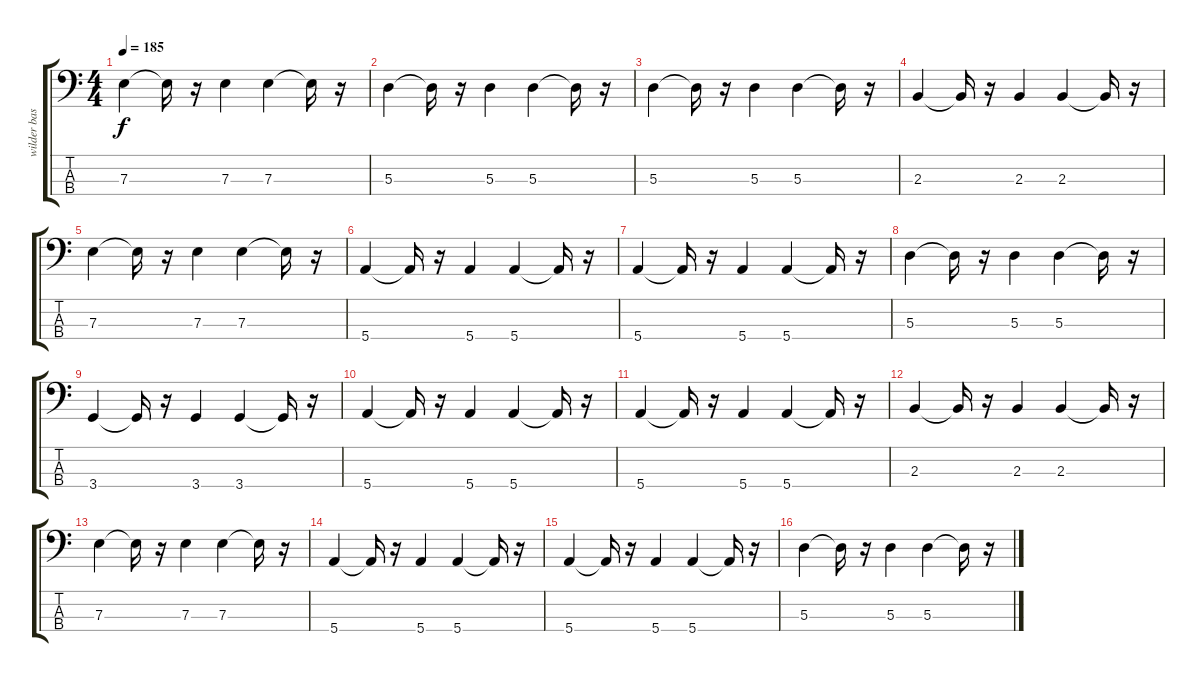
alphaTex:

\track ("wilder bass" "wilder bas") {instrument electricbassfinger}
\staff {score tabs}
\tuning (G2 D2 A1 E1) {hide}
\ts (4 4)
\tempo 185
\clef f4
\ks c
7.3.4{dy f} 7.3{t}.16 r.16 7.3.4 7.3.4 7.3{t}.16 r.16 |
5.3.4 5.3{t}.16 r.16 5.3.4 5.3.4 5.3{t}.16 r.16 |
5.3.4 5.3{t}.16 r.16 5.3.4 5.3.4 5.3{t}.16 r.16 |
2.3.4 2.3{t}.16 r.16 2.3.4 2.3.4 2.3{t}.16 r.16 |
7.3.4 7.3{t}.16 r.16 7.3.4 7.3.4 7.3{t}.16 r.16 |
5.4.4 5.4{t}.16 r.16 5.4.4 5.4.4 5.4{t}.16 r.16 |
5.4.4 5.4{t}.16 r.16 5.4.4 5.4.4 5.4{t}.16 r.16 |
5.3.4 5.3{t}.16 r.16 5.3.4 5.3.4 5.3{t}.16 r.16 |
3.4.4 3.4{t}.16 r.16 3.4.4 3.4.4 3.4{t}.16 r.16 |
5.4.4 5.4{t}.16 r.16 5.4.4 5.4.4 5.4{t}.16 r.16 |
5.4.4 5.4{t}.16 r.16 5.4.4 5.4.4 5.4{t}.16 r.16 |
2.3.4 2.3{t}.16 r.16 2.3.4 2.3.4 2.3{t}.16 r.16 |
7.3.4 7.3{t}.16 r.16 7.3.4 7.3.4 7.3{t}.16 r.16 |
5.4.4 5.4{t}.16 r.16 5.4.4 5.4.4 5.4{t}.16 r.16 |
5.4.4 5.4{t}.16 r.16 5.4.4 5.4.4 5.4{t}.16 r.16 |
5.3.4 5.3{t}.16 r.16 5.3.4 5.3.4 5.3{t}.16 r.16
